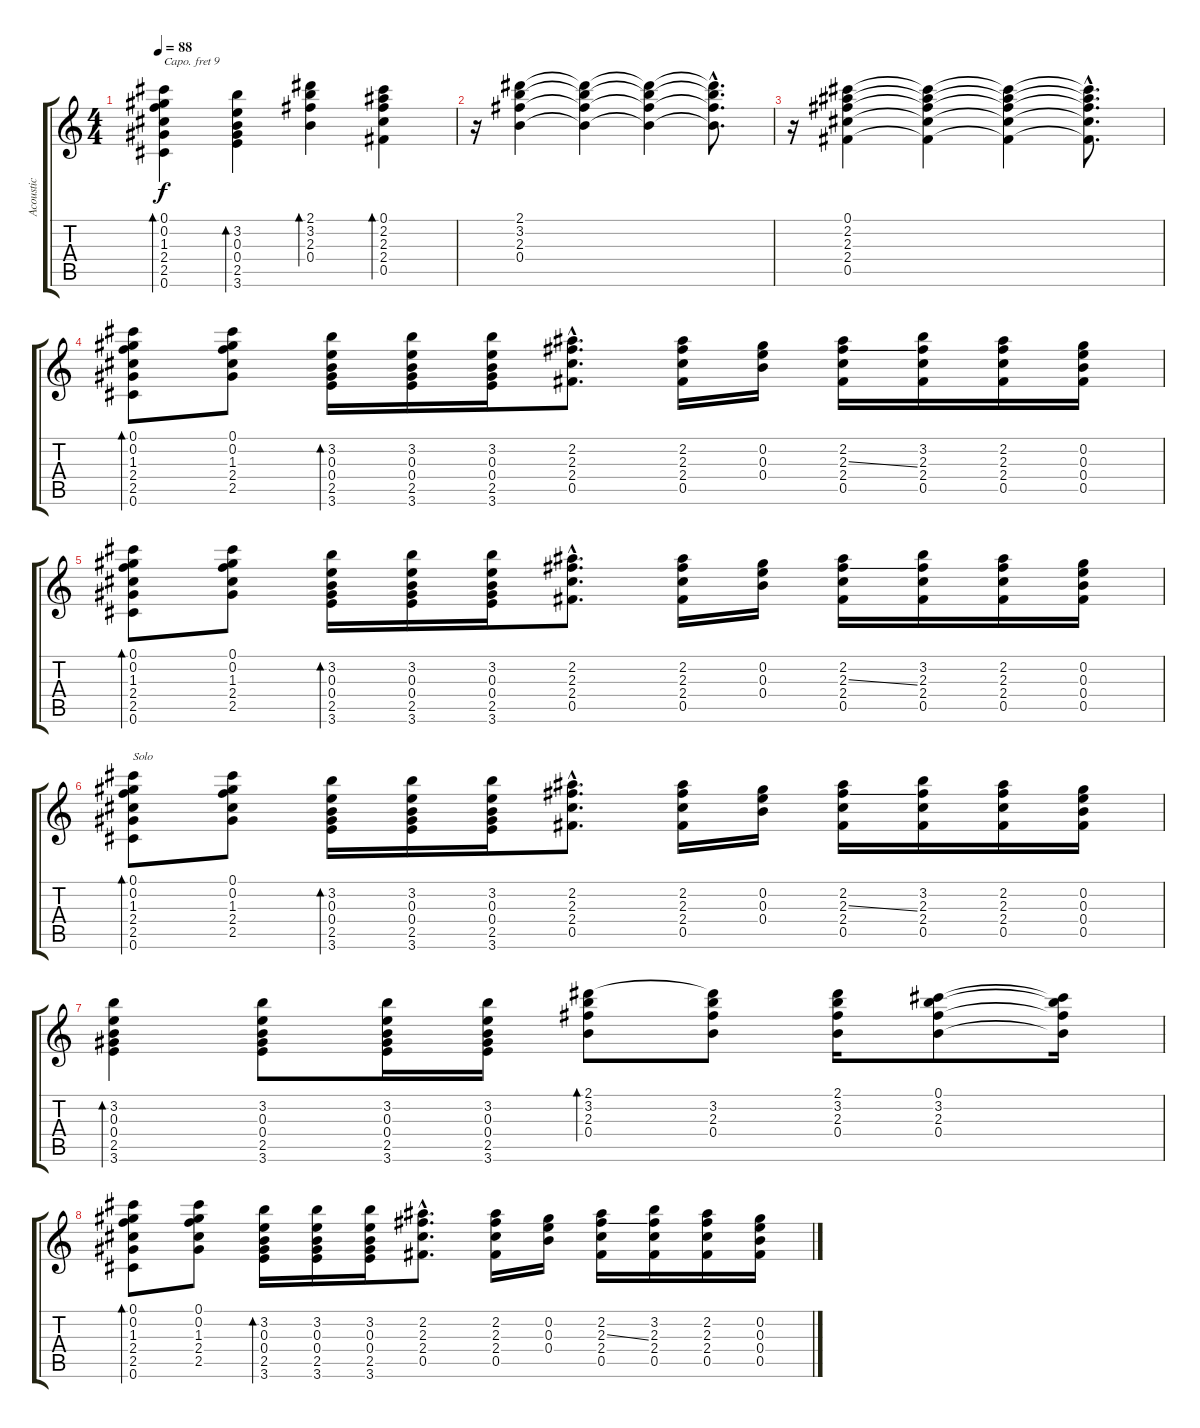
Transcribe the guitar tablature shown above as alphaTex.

\track ("Acoustic" "Acoustic") {instrument acousticguitarsteel}
\staff {score tabs}
\capo 9
\tuning (E4 B3 G3 D3 A2 E2) {hide}
\ts (4 4)
\tempo 88
\clef g2
\ks c
(0.1 0.2 1.3 2.4 2.5 0.6).4{bd 30 dy f} (3.2 0.3 0.4 2.5 3.6).4{bd 30} (2.1 3.2 2.3 0.4).4{bd 30} (0.1 2.2 2.3 2.4 0.5).4{bd 30} |
r.16 (2.1 3.2 2.3 0.4).4 (2.1{t} 3.2{t} 2.3{t} 0.4{t}).4 (2.1{t} 3.2{t} 2.3{t} 0.4{t}).4 (2.1{hac t} 3.2{hac t} 2.3{hac t} 0.4{hac t}).8{d} |
r.16 (0.1 2.2 2.3 2.4 0.5).4 (0.1{t} 2.2{t} 2.3{t} 2.4{t} 0.5{t}).4 (0.1{t} 2.2{t} 2.3{t} 2.4{t} 0.5{t}).4 (0.1{hac t} 2.2{hac t} 2.3{hac t} 2.4{hac t} 0.5{hac t}).8{d} |
(0.1 0.2 1.3 2.4 2.5 0.6).8{bd 30 txt " "} (0.1 0.2 1.3 2.4 2.5).8 (3.2 0.3 0.4 2.5 3.6).16{bd 30} (3.2 0.3 0.4 2.5 3.6).16 (3.2 0.3 0.4 2.5 3.6).16 (2.2{hac} 2.3{hac} 2.4{hac} 0.5{hac}).8{d} (2.2 2.3 2.4 0.5).16 (0.2 0.3 0.4).16 (2.2 2.3{ss} 2.4 0.5).16 (3.2 2.3 2.4 0.5).16 (2.2 2.3 2.4 0.5).16 (0.2 0.3 0.4 0.5).16 |
(0.1 0.2 1.3 2.4 2.5 0.6).8{bd 30 txt " "} (0.1 0.2 1.3 2.4 2.5).8 (3.2 0.3 0.4 2.5 3.6).16{bd 30} (3.2 0.3 0.4 2.5 3.6).16 (3.2 0.3 0.4 2.5 3.6).16 (2.2{hac} 2.3{hac} 2.4{hac} 0.5{hac}).8{d} (2.2 2.3 2.4 0.5).16 (0.2 0.3 0.4).16 (2.2 2.3{ss} 2.4 0.5).16 (3.2 2.3 2.4 0.5).16 (2.2 2.3 2.4 0.5).16 (0.2 0.3 0.4 0.5).16 |
(0.1 0.2 1.3 2.4 2.5 0.6).8{bd 30 txt "Solo"} (0.1 0.2 1.3 2.4 2.5).8 (3.2 0.3 0.4 2.5 3.6).16{bd 30} (3.2 0.3 0.4 2.5 3.6).16 (3.2 0.3 0.4 2.5 3.6).16 (2.2{hac} 2.3{hac} 2.4{hac} 0.5{hac}).8{d} (2.2 2.3 2.4 0.5).16 (0.2 0.3 0.4).16 (2.2 2.3{ss} 2.4 0.5).16 (3.2 2.3 2.4 0.5).16 (2.2 2.3 2.4 0.5).16 (0.2 0.3 0.4 0.5).16 |
(3.2 0.3 0.4 2.5 3.6).4{bd 30} (3.2 0.3 0.4 2.5 3.6).8 (3.2 0.3 0.4 2.5 3.6).16 (3.2 0.3 0.4 2.5 3.6).16 (2.1 3.2 2.3 0.4).8{bd 60} (2.1{t} 3.2 2.3 0.4).8 (2.1 3.2 2.3 0.4).16 (0.1 3.2 2.3 0.4).8 (0.1{t} 3.2{t} 2.3{t} 0.4{t}).16 |
(0.1 0.2 1.3 2.4 2.5 0.6).8{bd 30} (0.1 0.2 1.3 2.4 2.5).8 (3.2 0.3 0.4 2.5 3.6).16{bd 30} (3.2 0.3 0.4 2.5 3.6).16 (3.2 0.3 0.4 2.5 3.6).16 (2.2{hac} 2.3{hac} 2.4{hac} 0.5{hac}).8{d} (2.2 2.3 2.4 0.5).16 (0.2 0.3 0.4).16 (2.2 2.3{ss} 2.4 0.5).16 (3.2 2.3 2.4 0.5).16 (2.2 2.3 2.4 0.5).16 (0.2 0.3 0.4 0.5).16
